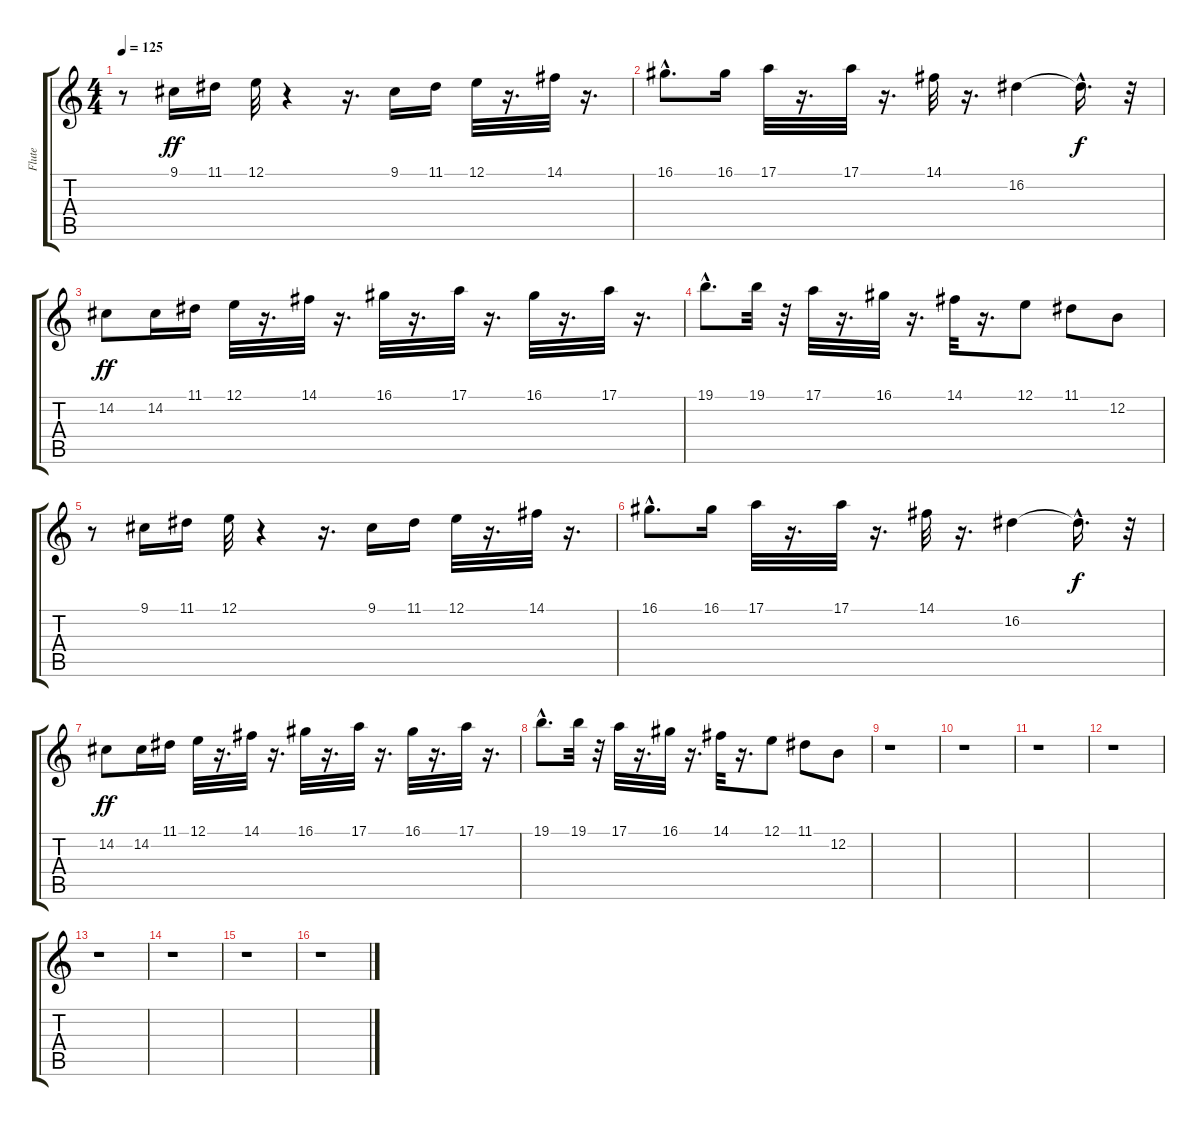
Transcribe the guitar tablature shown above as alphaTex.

\track ("Flute" "Flute") {instrument flute}
\staff {score tabs}
\tuning (E4 B3 G3 D3 A2 E2) {hide}
\ts (4 4)
\tempo 125
\clef g2
\ks c
r.8{dy ff} 9.1.16 11.1.16 12.1.32 r.4 r.16{d} 9.1.16 11.1.16 12.1.32 r.16{d} 14.1.32 r.16{d} |
16.1{hac}.8{d} 16.1.16 17.1.32 r.16{d} 17.1.32 r.16{d} 14.1.32 r.16{d} 16.2.4 16.2{hac t}.16{d dy f} r.32 |
14.2.8{dy ff} 14.2.16 11.1.16 12.1.32 r.16{d} 14.1.32 r.16{d} 16.1.32 r.16{d} 17.1.32 r.16{d} 16.1.32 r.16{d} 17.1.32 r.16{d} |
19.1{hac}.8{d} 19.1.32 r.32 17.1.32 r.16{d} 16.1.32 r.16{d} 14.1.32 r.16{d} 12.1.8 11.1.8 12.2.8 |
r.8 9.1.16 11.1.16 12.1.32 r.4 r.16{d} 9.1.16 11.1.16 12.1.32 r.16{d} 14.1.32 r.16{d} |
16.1{hac}.8{d} 16.1.16 17.1.32 r.16{d} 17.1.32 r.16{d} 14.1.32 r.16{d} 16.2.4 16.2{hac t}.16{d dy f} r.32 |
14.2.8{dy ff} 14.2.16 11.1.16 12.1.32 r.16{d} 14.1.32 r.16{d} 16.1.32 r.16{d} 17.1.32 r.16{d} 16.1.32 r.16{d} 17.1.32 r.16{d} |
19.1{hac}.8{d} 19.1.32 r.32 17.1.32 r.16{d} 16.1.32 r.16{d} 14.1.32 r.16{d} 12.1.8 11.1.8 12.2.8 |
r.1 |
r.1 |
r.1 |
r.1 |
r.1 |
r.1 |
r.1 |
r.1
